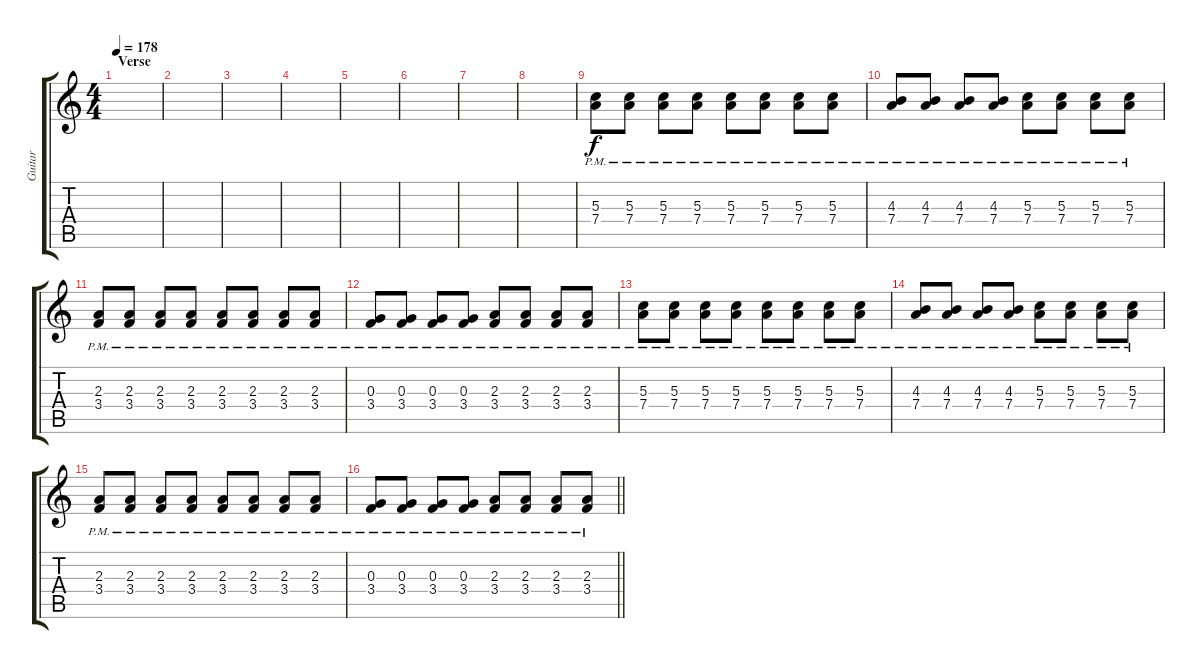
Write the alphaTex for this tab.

\track ("Guitar" "Guitar") {instrument distortionguitar}
\staff {score tabs}
\tuning (E4 B3 G3 D3 A2 E2) {hide}
\ts (4 4)
\section ("" "Verse")
\tempo 178
\clef g2
\ks c
|
|
|
|
|
|
|
|
(5.3{pm} 7.4{pm}).8 (5.3{pm} 7.4{pm}).8 (5.3{pm} 7.4{pm}).8 (5.3{pm} 7.4{pm}).8 (5.3{pm} 7.4{pm}).8 (5.3{pm} 7.4{pm}).8 (5.3{pm} 7.4{pm}).8 (5.3{pm} 7.4{pm}).8 |
(4.3{pm} 7.4{pm}).8 (4.3{pm} 7.4{pm}).8 (4.3{pm} 7.4{pm}).8 (4.3{pm} 7.4{pm}).8 (5.3{pm} 7.4{pm}).8 (5.3{pm} 7.4{pm}).8 (5.3{pm} 7.4{pm}).8 (5.3{pm} 7.4{pm}).8 |
(2.3{pm} 3.4{pm}).8 (2.3{pm} 3.4{pm}).8 (2.3{pm} 3.4{pm}).8 (2.3{pm} 3.4{pm}).8 (2.3{pm} 3.4{pm}).8 (2.3{pm} 3.4{pm}).8 (2.3{pm} 3.4{pm}).8 (2.3{pm} 3.4{pm}).8 |
(0.3{pm} 3.4{pm}).8 (0.3{pm} 3.4{pm}).8 (0.3{pm} 3.4{pm}).8 (0.3{pm} 3.4{pm}).8 (2.3{pm} 3.4{pm}).8 (2.3{pm} 3.4{pm}).8 (2.3{pm} 3.4{pm}).8 (2.3{pm} 3.4{pm}).8 |
(5.3{pm} 7.4{pm}).8 (5.3{pm} 7.4{pm}).8 (5.3{pm} 7.4{pm}).8 (5.3{pm} 7.4{pm}).8 (5.3{pm} 7.4{pm}).8 (5.3{pm} 7.4{pm}).8 (5.3{pm} 7.4{pm}).8 (5.3{pm} 7.4{pm}).8 |
(4.3{pm} 7.4{pm}).8 (4.3{pm} 7.4{pm}).8 (4.3{pm} 7.4{pm}).8 (4.3{pm} 7.4{pm}).8 (5.3{pm} 7.4{pm}).8 (5.3{pm} 7.4{pm}).8 (5.3{pm} 7.4{pm}).8 (5.3{pm} 7.4{pm}).8 |
(2.3{pm} 3.4{pm}).8 (2.3{pm} 3.4{pm}).8 (2.3{pm} 3.4{pm}).8 (2.3{pm} 3.4{pm}).8 (2.3{pm} 3.4{pm}).8 (2.3{pm} 3.4{pm}).8 (2.3{pm} 3.4{pm}).8 (2.3{pm} 3.4{pm}).8 |
\barLineRight lightlight
(0.3{pm} 3.4{pm}).8 (0.3{pm} 3.4{pm}).8 (0.3{pm} 3.4{pm}).8 (0.3{pm} 3.4{pm}).8 (2.3{pm} 3.4{pm}).8 (2.3{pm} 3.4{pm}).8 (2.3{pm} 3.4{pm}).8 (2.3{pm} 3.4{pm}).8
